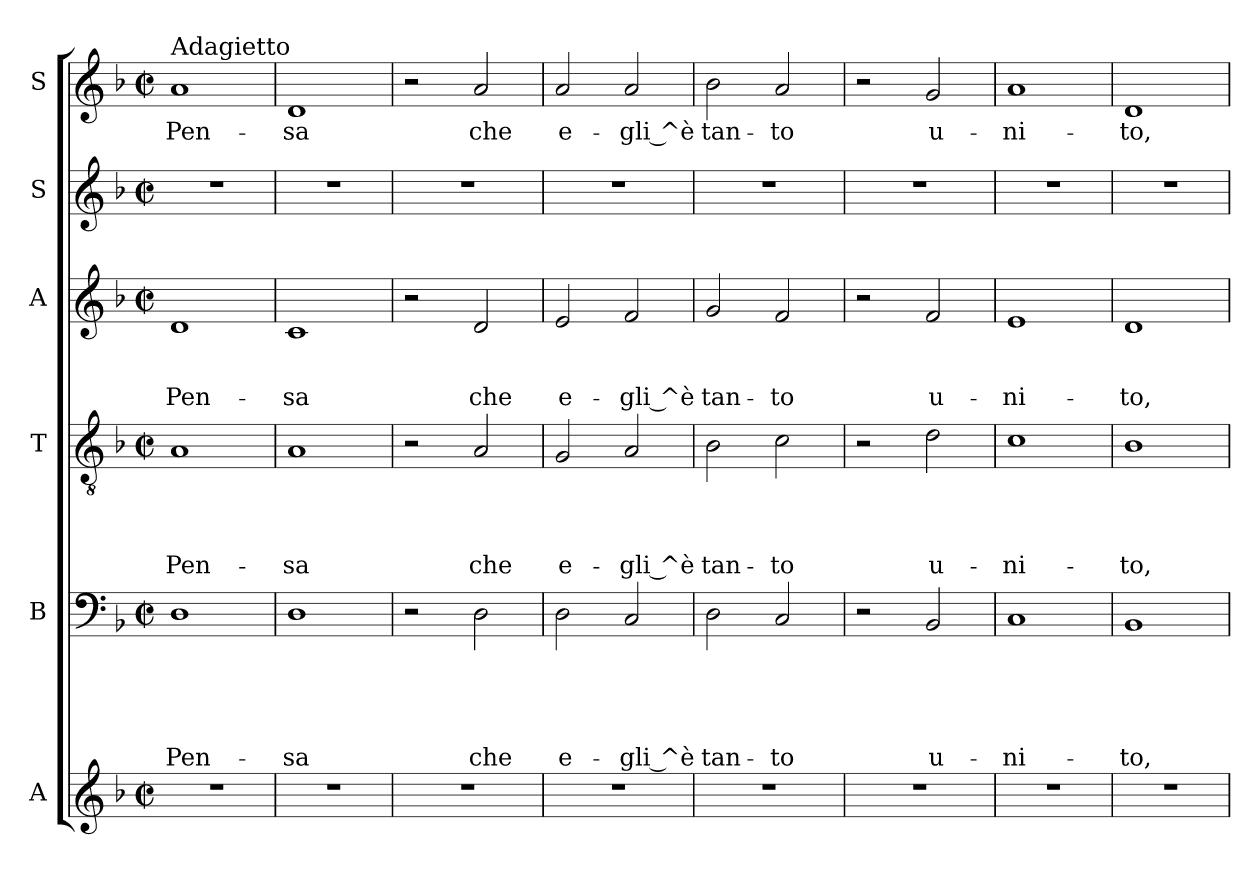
**kern	**kern	**text	**text	**text	**text	**text	**kern	**text	**text	**text	**text	**kern	**text	**text	**text	**kern	**kern	**text
*part6	*part5	*part5	*part5	*part5	*part5	*part5	*part4	*part4	*part4	*part4	*part4	*part3	*part3	*part3	*part3	*part2	*part1	*part1
*staff6	*staff5	*staff5	*staff5	*staff5	*staff5	*staff5	*staff4	*staff4	*staff4	*staff4	*staff4	*staff3	*staff3	*staff3	*staff3	*staff2	*staff1	*staff1
*I"A	*I"B	*	*	*	*	*	*I"T	*	*	*	*	*I"A	*	*	*	*I"S	*I"S	*
*	*	*	*	*	*	*	*	*	*	*	*	*I'A	*	*	*	*	*I'S	*
!!LO:PB:g=z
*clefG2	*clefF4	*	*	*	*	*	*clefGv2	*	*	*	*	*clefG2	*	*	*	*clefG2	*clefG2	*
*k[b-]	*k[b-]	*	*	*	*	*	*k[b-]	*	*	*	*	*k[b-]	*	*	*	*k[b-]	*k[b-]	*
*F:	*F:	*	*	*	*	*	*F:	*	*	*	*	*F:	*	*	*	*F:	*F:	*
*M2/2	*M2/2	*	*	*	*	*	*M2/2	*	*	*	*	*M2/2	*	*	*	*M2/2	*M2/2	*
*met(c|)	*met(c|)	*	*	*	*	*	*met(c|)	*	*	*	*	*met(c|)	*	*	*	*met(c|)	*met(c|)	*
=1	=1	=1	=1	=1	=1	=1	=1	=1	=1	=1	=1	=1	=1	=1	=1	=1	=1	=1
!	!	!	!	!	!	!	!	!	!	!	!	!	!	!	!	!	!LO:TX:a:t=Adagietto	!
!	!	!	!	!	!	!LO:LY:b	!	!	!	!	!LO:LY:b	!	!	!	!LO:LY:b	!	!	!LO:LY:b
1r	1D	.	.	.	.	Pen-	1A	.	.	.	Pen-	1d	.	.	Pen-	1r	1a	Pen-
=2	=2	=2	=2	=2	=2	=2	=2	=2	=2	=2	=2	=2	=2	=2	=2	=2	=2	=2
!	!	!	!	!	!	!LO:LY:b	!	!	!	!	!LO:LY:b	!	!	!	!LO:LY:b	!	!	!LO:LY:b
1r	1D	.	.	.	.	-sa	1A	.	.	.	-sa	1c	.	.	-sa	1r	1d	-sa
=3	=3	=3	=3	=3	=3	=3	=3	=3	=3	=3	=3	=3	=3	=3	=3	=3	=3	=3
1r	2r	.	.	.	.	.	2r	.	.	.	.	2r	.	.	.	1r	2r	.
!	!	!	!	!	!	!LO:LY:b	!	!	!	!	!LO:LY:b	!	!	!	!LO:LY:b	!	!	!LO:LY:b
.	2D\	.	.	.	.	che	2A/	.	.	.	che	2d/	.	.	che	.	2a/	che
=4	=4	=4	=4	=4	=4	=4	=4	=4	=4	=4	=4	=4	=4	=4	=4	=4	=4	=4
!	!	!	!	!	!	!LO:LY:b	!	!	!	!	!LO:LY:b	!	!	!	!LO:LY:b	!	!	!LO:LY:b
1r	2D\	.	.	.	.	e-	2G/	.	.	.	e-	2e/	.	.	e-	1r	2a/	e-
!	!	!	!	!	!	!LO:LY:b	!	!	!	!	!LO:LY:b	!	!	!	!LO:LY:b	!	!	!LO:LY:b
.	2C/	.	.	.	.	-gli ^è	2A/	.	.	.	-gli ^è	2f/	.	.	-gli ^è	.	2a/	-gli ^è
=5	=5	=5	=5	=5	=5	=5	=5	=5	=5	=5	=5	=5	=5	=5	=5	=5	=5	=5
!	!	!	!	!	!	!LO:LY:b	!	!	!	!	!LO:LY:b	!	!	!	!LO:LY:b	!	!	!LO:LY:b
1r	2D\	.	.	.	.	tan-	2B-\	.	.	.	tan-	2g/	.	.	tan-	1r	2b-\	tan-
!	!	!	!	!	!	!LO:LY:b	!	!	!	!	!LO:LY:b	!	!	!	!LO:LY:b	!	!	!LO:LY:b
.	2C/	.	.	.	.	-to	2c\	.	.	.	-to	2f/	.	.	-to	.	2a/	-to
=6	=6	=6	=6	=6	=6	=6	=6	=6	=6	=6	=6	=6	=6	=6	=6	=6	=6	=6
1r	2r	.	.	.	.	.	2r	.	.	.	.	2r	.	.	.	1r	2r	.
!	!	!	!	!	!	!LO:LY:b	!	!	!	!	!LO:LY:b	!	!	!	!LO:LY:b	!	!	!LO:LY:b
.	2BB-/	.	.	.	.	u-	2d\	.	.	.	u-	2f/	.	.	u-	.	2g/	u-
=7	=7	=7	=7	=7	=7	=7	=7	=7	=7	=7	=7	=7	=7	=7	=7	=7	=7	=7
!	!	!	!	!	!	!LO:LY:b	!	!	!	!	!LO:LY:b	!	!	!	!LO:LY:b	!	!	!LO:LY:b
1r	1C	.	.	.	.	-ni-	1c	.	.	.	-ni-	1e	.	.	-ni-	1r	1a	-ni-
=8	=8	=8	=8	=8	=8	=8	=8	=8	=8	=8	=8	=8	=8	=8	=8	=8	=8	=8
!	!	!	!	!	!	!LO:LY:b	!	!	!	!	!LO:LY:b	!	!	!	!LO:LY:b	!	!	!LO:LY:b
1r	1BB-	.	.	.	.	-to,	1B-	.	.	.	-to,	1d	.	.	-to,	1r	1d	-to,
=	=	=	=	=	=	=	=	=	=	=	=	=	=	=	=	=	=	=
*-	*-	*-	*-	*-	*-	*-	*-	*-	*-	*-	*-	*-	*-	*-	*-	*-	*-	*-
